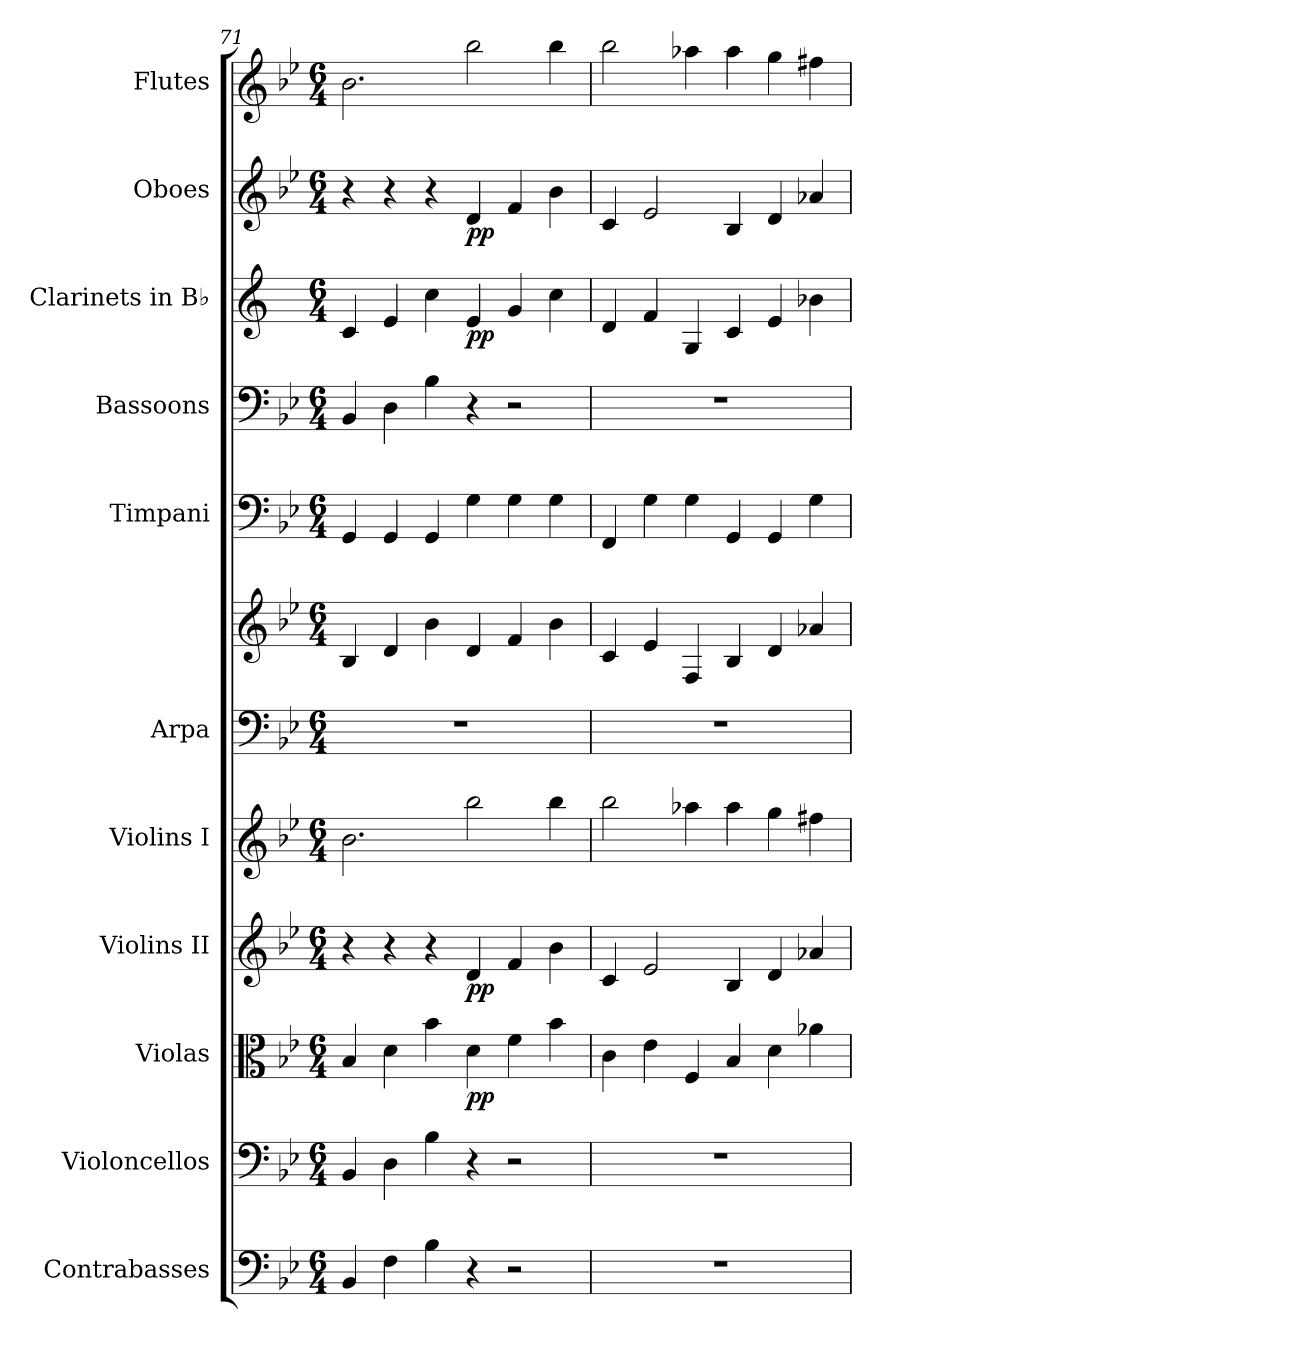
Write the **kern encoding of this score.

**kern	**kern	**kern	**dynam	**kern	**dynam	**kern	**kern	**kern	**kern	**kern	**kern	**dynam	**kern	**dynam	**kern
*part11	*part10	*part9	*part9	*part8	*part8	*part7	*part6	*part6	*part5	*part4	*part3	*part3	*part2	*part2	*part1
*staff12	*staff11	*staff10	*staff10	*staff9	*staff9	*staff8	*staff7	*staff6	*staff5	*staff4	*staff3	*staff3	*staff2	*staff2	*staff1
*I"Contrabasses	*I"Violoncellos	*I"Violas	*	*I"Violins II	*	*I"Violins I	*I"Arpa	*	*I"Timpani	*I"Bassoons	*I"Clarinets in B♭	*	*I"Oboes	*	*I"Flutes
*I'Cb.	*I'Vc.	*I'Vla.	*	*I'Vln. II	*	*I'Vln. I	*I'Arp.	*	*I'Timp.	*I'Bsn.	*	*	*I'Ob.	*	*I'Fl.
*clefF4	*clefF4	*clefC3	*	*clefG2	*	*clefG2	*clefF4	*clefG2	*clefF4	*clefF4	*clefG2	*	*clefG2	*	*clefG2
*ITrd7c12	*	*	*	*	*	*	*	*	*	*	*ITrd1c2	*	*	*	*
*k[b-e-]	*k[b-e-]	*k[b-e-]	*	*k[b-e-]	*	*k[b-e-]	*k[b-e-]	*k[b-e-]	*k[b-e-]	*k[b-e-]	*k[b-e-]	*	*k[b-e-]	*	*k[b-e-]
*M6/4	*M6/4	*M6/4	*	*M6/4	*	*M6/4	*M6/4	*M6/4	*M6/4	*M6/4	*M6/4	*	*M6/4	*	*M6/4
=71	=71	=71	=71	=71	=71	=71	=71	=71	=71	=71	=71	=71	=71	=71	=71
4BBB-/	4BB-/	4B-/	.	4r	.	2.b-\	1.r	4B-/	4GG/	4BB-/	4B-/	.	4r	.	2.b-\
4FF\	4D\	4d\	.	4r	.	.	.	4d/	4GG/	4D\	4d/	.	4r	.	.
4BB-\	4B-\	4b-\	.	4r	.	.	.	4b-\	4GG/	4B-\	4b-\	.	4r	.	.
!	!	!	!LO:DY:b	!	!LO:DY:b	!	!	!	!	!	!	!LO:DY:b	!	!LO:DY:b	!
4r	4r	4d\	pp	4d/	pp	2bb-\	.	4d/	4G\	4r	4d/	pp	4d/	pp	2bb-\
2r	2r	4f\	.	4f/	.	.	.	4f/	4G\	2r	4f/	.	4f/	.	.
.	.	4b-\	.	4b-\	.	4bb-\	.	4b-\	4G\	.	4b-\	.	4b-\	.	4bb-\
!!LO:PB:g=z
=72	=72	=72	=72	=72	=72	=72	=72	=72	=72	=72	=72	=72	=72	=72	=72
1.r	1.r	4c\	.	4c/	.	2bb-\	1.r	4c/	4FF/	1.r	4c/	.	4c/	.	2bb-\
.	.	4e-\	.	2e-/	.	.	.	4e-/	4G\	.	4e-/	.	2e-/	.	.
.	.	4F/	.	.	.	4aa-X\	.	4F/	4G\	.	4F/	.	.	.	4aa-X\
.	.	4B-/	.	4B-/	.	4aa-\	.	4B-/	4GG/	.	4B-/	.	4B-/	.	4aa-\
.	.	4d\	.	4d/	.	4gg\	.	4d/	4GG/	.	4d/	.	4d/	.	4gg\
.	.	4a-X\	.	4a-X/	.	4ff#X\	.	4a-X/	4G\	.	4a-X\	.	4a-X/	.	4ff#X\
=	=	=	=	=	=	=	=	=	=	=	=	=	=	=	=
*-	*-	*-	*-	*-	*-	*-	*-	*-	*-	*-	*-	*-	*-	*-	*-
